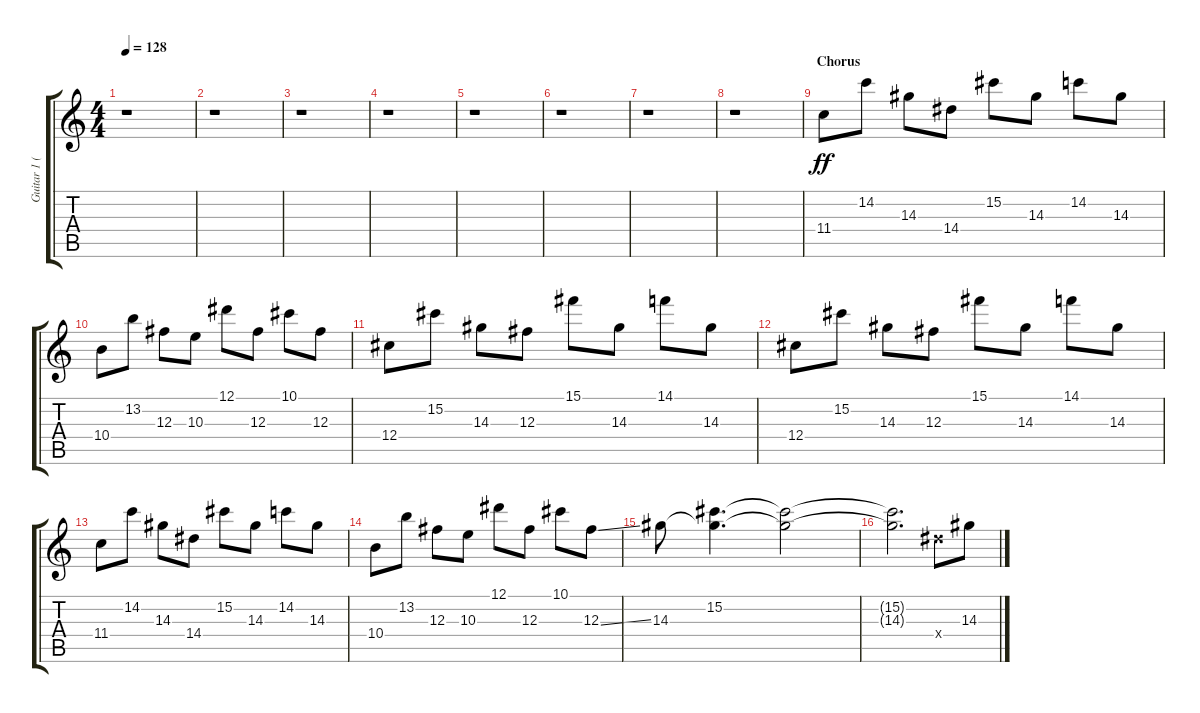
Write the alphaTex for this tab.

\track ("Guitar 1 (Slash)" "Guitar 1 (") {instrument overdrivenguitar}
\staff {score tabs}
\tuning (Eb4 Bb3 Gb3 Db3 Ab2 Eb2) {hide}
\ts (4 4)
\tempo 128
\clef g2
\ks c
r.1{dy ff} |
r.1 |
r.1 |
r.1 |
r.1 |
r.1 |
r.1 |
r.1 |
\section ("" "Chorus")
11.4.8 14.2.8 14.3.8 14.4.8 15.2.8 14.3.8 14.2.8 14.3.8 |
10.4.8 13.2.8 12.3.8 10.3.8 12.1.8 12.3.8 10.1.8 12.3.8 |
12.4.8 15.2.8 14.3.8 12.3.8 15.1.8 14.3.8 14.1.8 14.3.8 |
12.4.8 15.2.8 14.3.8 12.3.8 15.1.8 14.3.8 14.1.8 14.3.8 |
11.4.8 14.2.8 14.3.8 14.4.8 15.2.8 14.3.8 14.2.8 14.3.8 |
10.4.8 13.2.8 12.3.8 10.3.8 12.1.8 12.3.8 10.1.8 12.3{ss}.8 |
14.3.8 (15.2 14.3{t}).4{d} (15.2{t} 14.3{t}).2 |
(15.2{t} 14.3{t}).2{d} 14.4{x}.8 14.3.8
